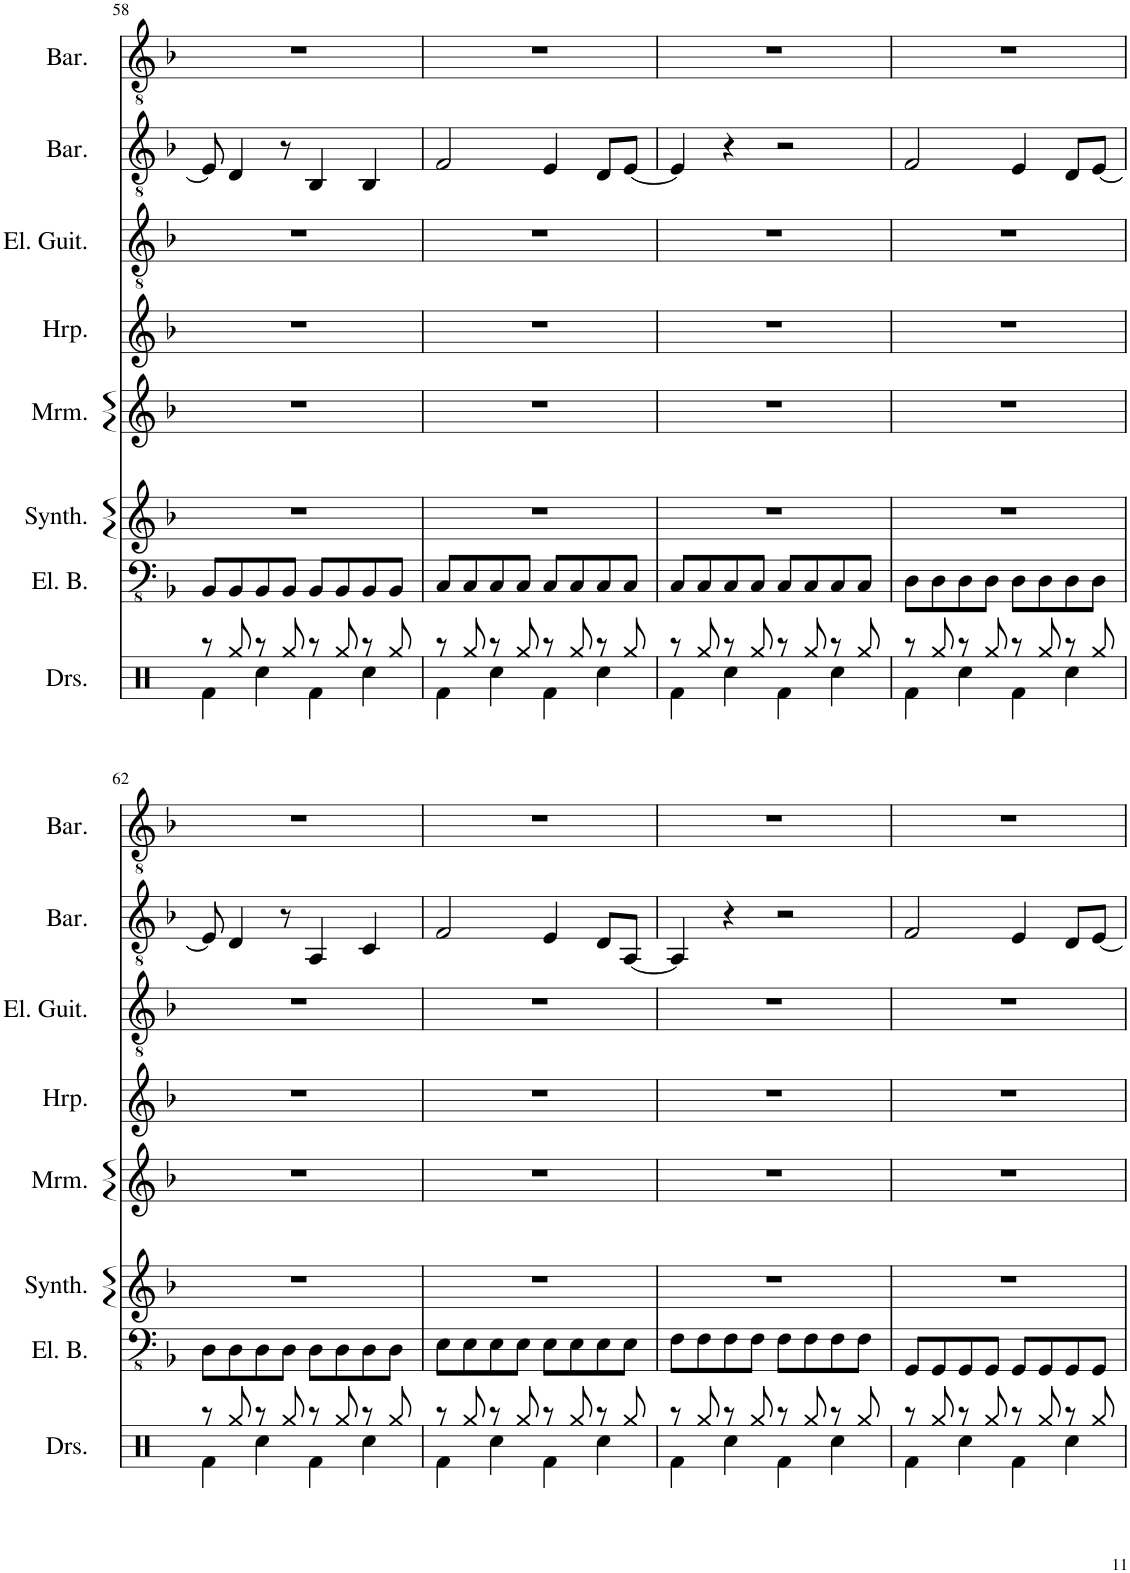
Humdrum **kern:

**kern	**kern	**kern	**kern	**kern	**kern	**kern	**kern
*part8	*part7	*part6	*part5	*part4	*part3	*part2	*part1
*staff8	*staff7	*staff6	*staff5	*staff4	*staff3	*staff2	*staff1
*I"Drumset	*I"Electric Bass	*I"String Synthesizer	*I"Marimba	*I"Harp	*I"Electric Guitar	*I"Baritone	*I"Baritone
*I'Drs.	*I'El. B.	*I'Synth.	*I'Mrm.	*I'Hrp.	*I'El. Guit.	*I'Bar.	*I'Bar.
!!LO:PB:g=z
*clefX	*clefFv4	*clefG2	*clefG2	*clefG2	*clefGv2	*clefGv2	*clefGv2
*k[]	*k[b-]	*k[b-]	*k[b-]	*k[b-]	*k[b-]	*k[b-]	*k[b-]
*M4/4	*M4/4	*M4/4	*M4/4	*M4/4	*M4/4	*M4/4	*M4/4
=58	=58	=58	=58	=58	=58	=58	=58
*^	*	*	*	*	*	*	*
8r	4Rf\	8BBB-/L	1r	1r	1r	1r	8E/]	1r
8Rgg/	.	8BBB-/	.	.	.	.	4D/	.
8r	4Rcc\	8BBB-/	.	.	.	.	.	.
8Rgg/	.	8BBB-/J	.	.	.	.	8r	.
8r	4Rf\	8BBB-/L	.	.	.	.	4BB-/	.
8Rgg/	.	8BBB-/	.	.	.	.	.	.
8r	4Rcc\	8BBB-/	.	.	.	.	4BB-/	.
8Rgg/	.	8BBB-/J	.	.	.	.	.	.
=59	=59	=59	=59	=59	=59	=59	=59	=59
8r	4Rf\	8CC/L	1r	1r	1r	1r	2F/	1r
8Rgg/	.	8CC/	.	.	.	.	.	.
8r	4Rcc\	8CC/	.	.	.	.	.	.
8Rgg/	.	8CC/J	.	.	.	.	.	.
8r	4Rf\	8CC/L	.	.	.	.	4E/	.
8Rgg/	.	8CC/	.	.	.	.	.	.
8r	4Rcc\	8CC/	.	.	.	.	8D/L	.
8Rgg/	.	8CC/J	.	.	.	.	[8E/J	.
=60	=60	=60	=60	=60	=60	=60	=60	=60
8r	4Rf\	8CC/L	1r	1r	1r	1r	4E/]	1r
8Rgg/	.	8CC/	.	.	.	.	.	.
8r	4Rcc\	8CC/	.	.	.	.	4r	.
8Rgg/	.	8CC/J	.	.	.	.	.	.
8r	4Rf\	8CC/L	.	.	.	.	2r	.
8Rgg/	.	8CC/	.	.	.	.	.	.
8r	4Rcc\	8CC/	.	.	.	.	.	.
8Rgg/	.	8CC/J	.	.	.	.	.	.
=61	=61	=61	=61	=61	=61	=61	=61	=61
8r	4Rf\	8DD\L	1r	1r	1r	1r	2F/	1r
8Rgg/	.	8DD\	.	.	.	.	.	.
8r	4Rcc\	8DD\	.	.	.	.	.	.
8Rgg/	.	8DD\J	.	.	.	.	.	.
8r	4Rf\	8DD\L	.	.	.	.	4E/	.
8Rgg/	.	8DD\	.	.	.	.	.	.
8r	4Rcc\	8DD\	.	.	.	.	8D/L	.
8Rgg/	.	8DD\J	.	.	.	.	[8E/J	.
!!LO:LB:g=z
=62	=62	=62	=62	=62	=62	=62	=62	=62
8r	4Rf\	8DD\L	1r	1r	1r	1r	8E/]	1r
8Rgg/	.	8DD\	.	.	.	.	4D/	.
8r	4Rcc\	8DD\	.	.	.	.	.	.
8Rgg/	.	8DD\J	.	.	.	.	8r	.
8r	4Rf\	8DD\L	.	.	.	.	4AA/	.
8Rgg/	.	8DD\	.	.	.	.	.	.
8r	4Rcc\	8DD\	.	.	.	.	4C/	.
8Rgg/	.	8DD\J	.	.	.	.	.	.
=63	=63	=63	=63	=63	=63	=63	=63	=63
8r	4Rf\	8EE\L	1r	1r	1r	1r	2F/	1r
8Rgg/	.	8EE\	.	.	.	.	.	.
8r	4Rcc\	8EE\	.	.	.	.	.	.
8Rgg/	.	8EE\J	.	.	.	.	.	.
8r	4Rf\	8EE\L	.	.	.	.	4E/	.
8Rgg/	.	8EE\	.	.	.	.	.	.
8r	4Rcc\	8EE\	.	.	.	.	8D/L	.
8Rgg/	.	8EE\J	.	.	.	.	[8AA/J	.
=64	=64	=64	=64	=64	=64	=64	=64	=64
8r	4Rf\	8FF\L	1r	1r	1r	1r	4AA/]	1r
8Rgg/	.	8FF\	.	.	.	.	.	.
8r	4Rcc\	8FF\	.	.	.	.	4r	.
8Rgg/	.	8FF\J	.	.	.	.	.	.
8r	4Rf\	8FF\L	.	.	.	.	2r	.
8Rgg/	.	8FF\	.	.	.	.	.	.
8r	4Rcc\	8FF\	.	.	.	.	.	.
8Rgg/	.	8FF\J	.	.	.	.	.	.
=65	=65	=65	=65	=65	=65	=65	=65	=65
8r	4Rf\	8GGG/L	1r	1r	1r	1r	2F/	1r
8Rgg/	.	8GGG/	.	.	.	.	.	.
8r	4Rcc\	8GGG/	.	.	.	.	.	.
8Rgg/	.	8GGG/J	.	.	.	.	.	.
8r	4Rf\	8GGG/L	.	.	.	.	4E/	.
8Rgg/	.	8GGG/	.	.	.	.	.	.
8r	4Rcc\	8GGG/	.	.	.	.	8D/L	.
8Rgg/	.	8GGG/J	.	.	.	.	[8E/J	.
*v	*v	*	*	*	*	*	*	*
=	=	=	=	=	=	=	=
*-	*-	*-	*-	*-	*-	*-	*-
